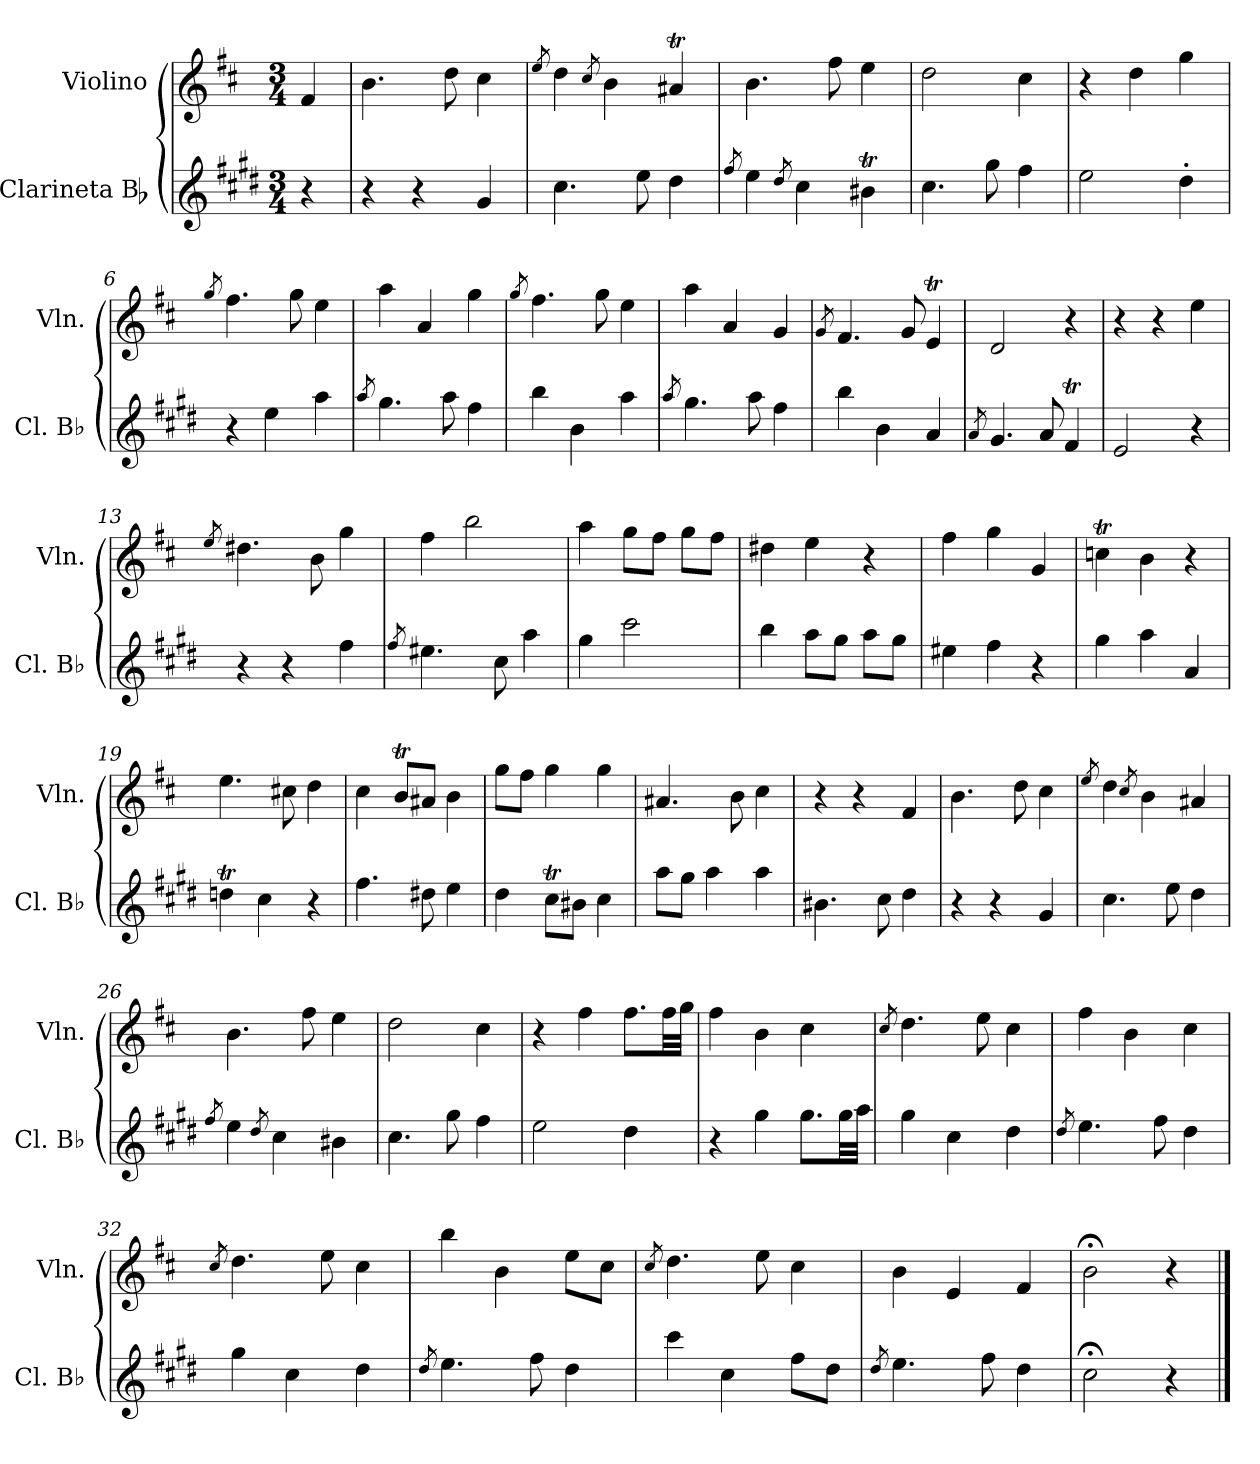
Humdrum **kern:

**kern	**kern
*part2	*part1
*staff2	*staff1
*I"Clarineta Bb	*I"Violino
*I'Cl. Bb	*I'Vln.
*clefG2	*clefG2
*ITrd1c2	*
*k[f#c#]	*k[f#c#]
*M3/4	*M3/4
*MM90	*MM90
=	=
4r	4f#/
=1	=1
4r	4.b\
4r	.
.	8dd\
4f#/	4cc#\
=2	=2
.	8qee/
4.b\	4dd\
.	8qcc#/
.	4b\
8dd\	.
4cc#\	4a#Xt/
=3	=3
8qee/	.
4dd\	4.b\
8qcc#/	.
4b\	.
.	8ff#\
4a#Xt\	4ee\
=4	=4
4.b\	2dd\
8ff#\	.
4ee\	4cc#\
=5	=5
2dd\	4r
.	4dd\
4cc#'\	4gg\
=6	=6
.	8qgg/
4r	4.ff#\
4dd\	.
.	8gg\
4gg\	4ee\
!!LO:LB:g=z
=7	=7
8qgg/	.
4.ff#\	4aa\
.	4a/
8gg\	.
4ee\	4gg\
=8	=8
.	8qgg/
4aa\	4.ff#\
4a\	.
.	8gg\
4gg\	4ee\
=9	=9
8qgg/	.
4.ff#\	4aa\
.	4a/
8gg\	.
4ee\	4g/
=10	=10
.	8qg/
4aa\	4.f#/
4a\	.
.	8g/
4g/	4eT/
=11	=11
8qg/	.
4.f#/	2d/
8g/	.
4eT/	4r
=12	=12
2d/	4r
.	4r
4r	4ee\
=13	=13
.	8qee/
4r	4.dd#X\
4r	.
.	8b\
4ee\	4gg\
!!LO:LB:g=z
=14	=14
8qee/	.
4.dd#X\	4ff#\
.	2bb\
8b\	.
4gg\	.
=15	=15
4ff#\	4aa\
2bb\	8gg\L
.	8ff#\J
.	8gg\L
.	8ff#\J
=16	=16
4aa\	4dd#X\
8gg\L	4ee\
8ff#\J	.
8gg\L	4r
8ff#\J	.
=17	=17
4dd#X\	4ff#\
4ee\	4gg\
4r	4g/
=18	=18
4ff#\	4ccnT\
4gg\	4b\
4g/	4r
=19	=19
4ccnT\	4.ee\
4b\	.
.	8cc#X\
4r	4dd\
=20	=20
4.ee\	4cc#\
.	8bT/L
8cc#X\	8a#X/J
4dd\	4b\
!!LO:LB:g=z
=21	=21
4cc#\	8gg\L
.	8ff#\J
8bT\L	4gg\
8a#X\J	.
4b\	4gg\
=22	=22
8gg\L	4.a#X/
8ff#\J	.
4gg\	.
.	8b\
4gg\	4cc#\
=23	=23
4.a#X\	4r
.	4r
8b\	.
4cc#\	4f#/
=24	=24
4r	4.b\
4r	.
.	8dd\
4f#/	4cc#\
=25	=25
.	8qee/
4.b\	4dd\
.	8qcc#/
.	4b\
8dd\	.
4cc#\	4a#X/
=26	=26
8qee/	.
4dd\	4.b\
8qcc#/	.
4b\	.
.	8ff#\
4a#X\	4ee\
=27	=27
4.b\	2dd\
8ff#\	.
4ee\	4cc#\
!!LO:LB:g=z
=28	=28
2dd\	4r
.	4ff#\
4cc#\	8.ff#\L
.	32ff#\LL
.	32gg\JJJ
=29	=29
4r	4ff#\
4ff#\	4b\
8.ff#\L	4cc#\
32ff#\LL	.
32gg\JJJ	.
=30	=30
.	8qcc#/
4ff#\	4.dd\
4b\	.
.	8ee\
4cc#\	4cc#\
=31	=31
8qcc#/	.
4.dd\	4ff#\
.	4b\
8ee\	.
4cc#\	4cc#\
=32	=32
.	8qcc#/
4ff#\	4.dd\
4b\	.
.	8ee\
4cc#\	4cc#\
=33	=33
8qcc#/	.
4.dd\	4bb\
.	4b\
8ee\	.
4cc#\	8ee\L
.	8cc#\J
=34	=34
.	8qcc#/
4bb\	4.dd\
4b\	.
.	8ee\
8ee\L	4cc#\
8cc#\J	.
!!LO:PB:g=z
=35	=35
8qcc#/	.
4.dd\	4b\
.	4e/
8ee\	.
4cc#\	4f#/
=36	=36
2b;<\	2b;<\
4r	4r
==	==
*-	*-
